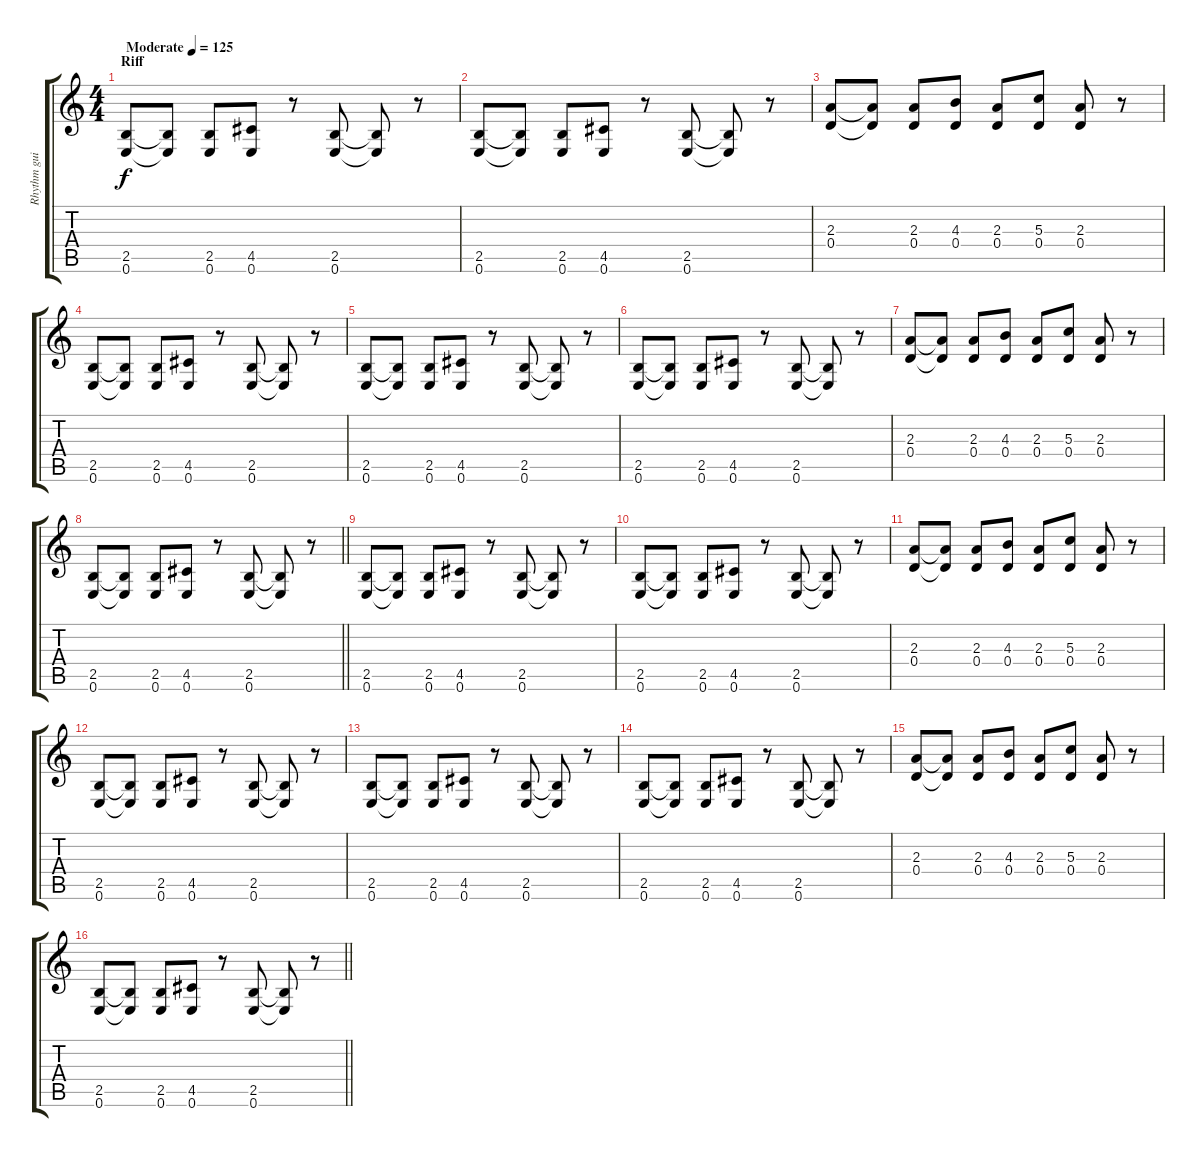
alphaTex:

\track ("Rhythm guitar (Michael Schenker)" "Rhythm gui") {instrument overdrivenguitar}
\staff {score tabs}
\tuning (E4 B3 G3 D3 A2 E2) {hide}
\ts (4 4)
\section ("" "Riff")
\tempo (125 "Moderate")
\clef g2
\ks c
(2.5 0.6).8{dy f instrument overdrivenguitar} (2.5{t} 0.6{t}).8 (2.5 0.6).8 (4.5 0.6).8 r.8 (2.5 0.6).8 (2.5{t} 0.6{t}).8 r.8 |
(2.5 0.6).8 (2.5{t} 0.6{t}).8 (2.5 0.6).8 (4.5 0.6).8 r.8 (2.5 0.6).8 (2.5{t} 0.6{t}).8 r.8 |
(2.3 0.4).8 (2.3{t} 0.4{t}).8 (2.3 0.4).8 (4.3 0.4).8 (2.3 0.4).8 (5.3 0.4).8 (2.3 0.4).8 r.8 |
(2.5 0.6).8 (2.5{t} 0.6{t}).8 (2.5 0.6).8 (4.5 0.6).8 r.8 (2.5 0.6).8 (2.5{t} 0.6{t}).8 r.8 |
(2.5 0.6).8 (2.5{t} 0.6{t}).8 (2.5 0.6).8 (4.5 0.6).8 r.8 (2.5 0.6).8 (2.5{t} 0.6{t}).8 r.8 |
(2.5 0.6).8 (2.5{t} 0.6{t}).8 (2.5 0.6).8 (4.5 0.6).8 r.8 (2.5 0.6).8 (2.5{t} 0.6{t}).8 r.8 |
(2.3 0.4).8 (2.3{t} 0.4{t}).8 (2.3 0.4).8 (4.3 0.4).8 (2.3 0.4).8 (5.3 0.4).8 (2.3 0.4).8 r.8 |
\barLineRight lightlight
(2.5 0.6).8 (2.5{t} 0.6{t}).8 (2.5 0.6).8 (4.5 0.6).8 r.8 (2.5 0.6).8 (2.5{t} 0.6{t}).8 r.8 |
(2.5 0.6).8 (2.5{t} 0.6{t}).8 (2.5 0.6).8 (4.5 0.6).8 r.8 (2.5 0.6).8 (2.5{t} 0.6{t}).8 r.8 |
(2.5 0.6).8 (2.5{t} 0.6{t}).8 (2.5 0.6).8 (4.5 0.6).8 r.8 (2.5 0.6).8 (2.5{t} 0.6{t}).8 r.8 |
(2.3 0.4).8 (2.3{t} 0.4{t}).8 (2.3 0.4).8 (4.3 0.4).8 (2.3 0.4).8 (5.3 0.4).8 (2.3 0.4).8 r.8 |
(2.5 0.6).8 (2.5{t} 0.6{t}).8 (2.5 0.6).8 (4.5 0.6).8 r.8 (2.5 0.6).8 (2.5{t} 0.6{t}).8 r.8 |
(2.5 0.6).8 (2.5{t} 0.6{t}).8 (2.5 0.6).8 (4.5 0.6).8 r.8 (2.5 0.6).8 (2.5{t} 0.6{t}).8 r.8 |
(2.5 0.6).8 (2.5{t} 0.6{t}).8 (2.5 0.6).8 (4.5 0.6).8 r.8 (2.5 0.6).8 (2.5{t} 0.6{t}).8 r.8 |
(2.3 0.4).8 (2.3{t} 0.4{t}).8 (2.3 0.4).8 (4.3 0.4).8 (2.3 0.4).8 (5.3 0.4).8 (2.3 0.4).8 r.8 |
\barLineRight lightlight
(2.5 0.6).8 (2.5{t} 0.6{t}).8 (2.5 0.6).8 (4.5 0.6).8 r.8 (2.5 0.6).8 (2.5{t} 0.6{t}).8 r.8
